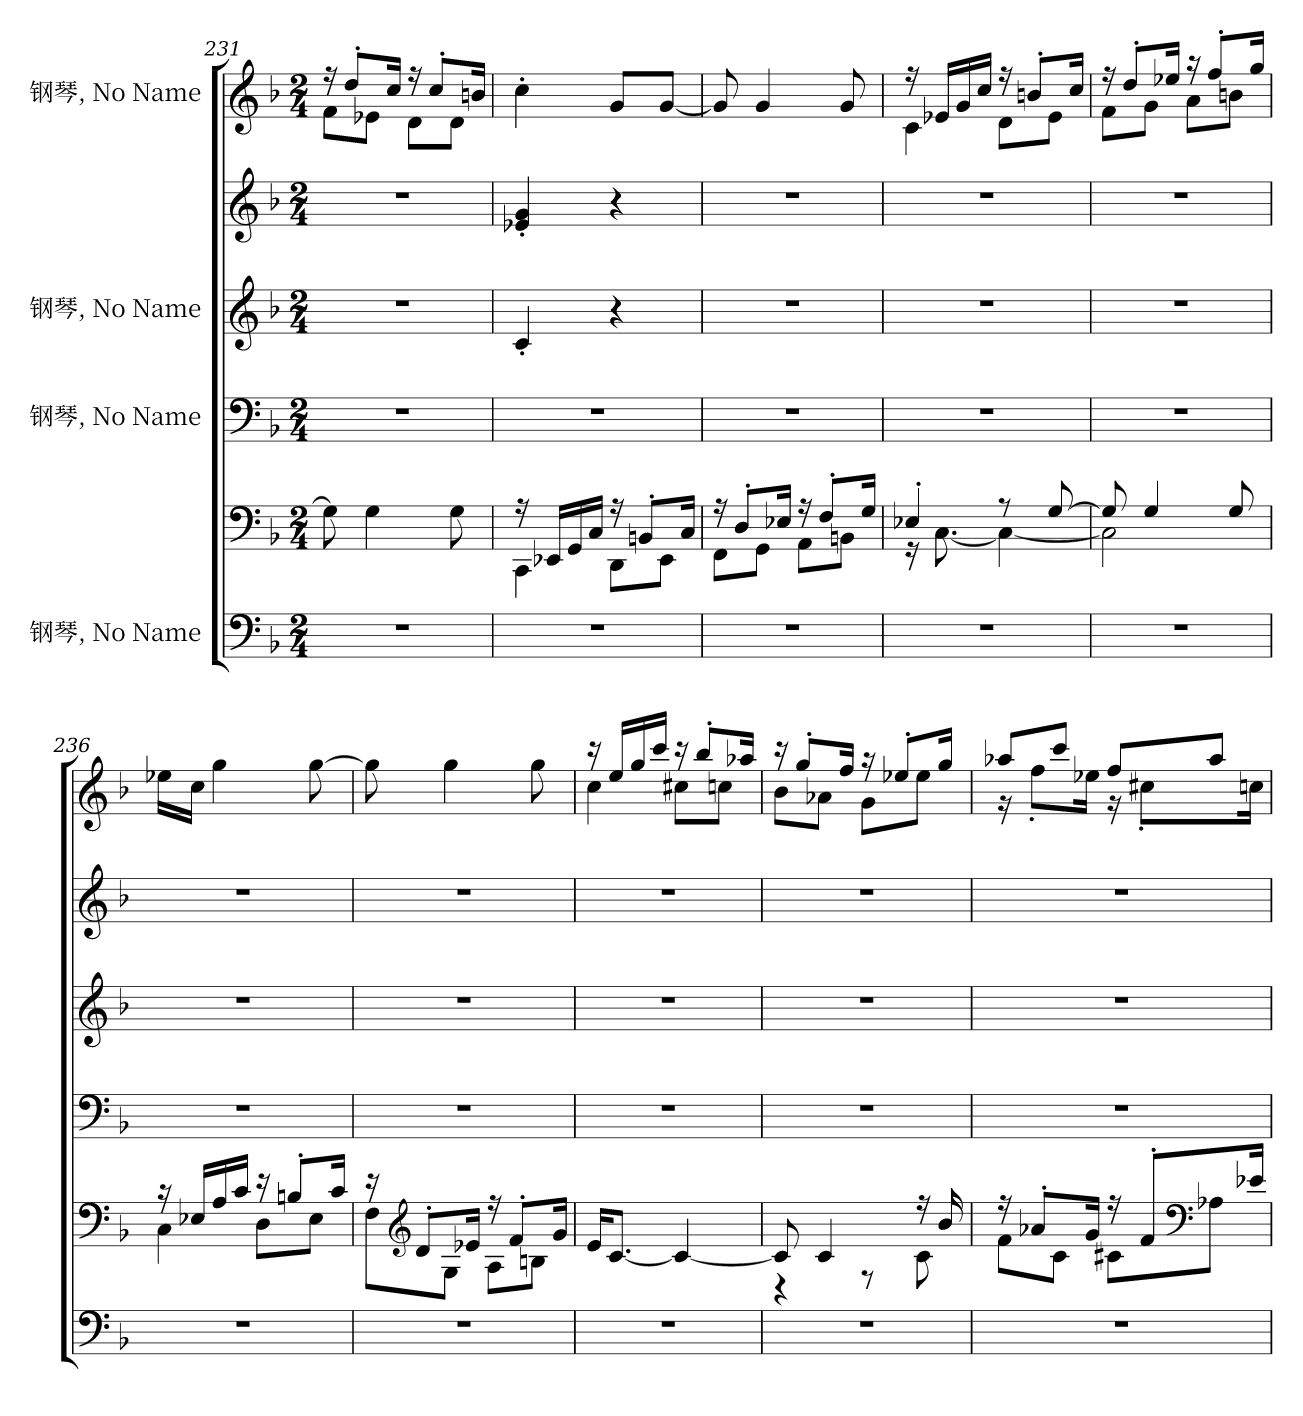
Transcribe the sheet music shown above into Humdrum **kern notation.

**kern	**kern	**kern	**kern	**kern	**kern
*part4	*part4	*part3	*part2	*part2	*part1
*staff6	*staff5	*staff4	*staff3	*staff2	*staff1
*I"钢琴, No Name	*	*I"钢琴, No Name	*I"钢琴, No Name	*	*I"钢琴, No Name
*clefF4	*clefF4	*clefF4	*clefG2	*clefG2	*clefG2
*k[b-]	*k[b-]	*k[b-]	*k[b-]	*k[b-]	*k[b-]
*M2/4	*M2/4	*M2/4	*M2/4	*M2/4	*M2/4
=231	=231	=231	=231	=231	=231
*	*	*	*	*	*^
2r	8G\]	2r	2r	2r	16r	8f\L
.	.	.	.	.	8dd'/L	.
.	4G\	.	.	.	.	8e-X\J
.	.	.	.	.	16cc/Jk	.
.	.	.	.	.	16r	8d\L
.	.	.	.	.	8cc'/L	.
.	8G\	.	.	.	.	8d\J
*	*	*	*	*	*MM109	*
.	.	.	.	.	16bn/Jk	.
*	*	*	*	*	*v	*v
!!LO:LB:g=z
=232	=232	=232	=232	=232	=232
*	*	*	*	*	*MM111
*	*^	*	*	*	*
2r	16r	4CC\	2r	4c'/	4e-X/' 4g/'	4cc'\
.	16EE-X/LL	.	.	.	.	.
.	16GG/	.	.	.	.	.
.	16C/JJ	.	.	.	.	.
.	16r	8DD\L	.	4r	4r	8g/L
.	8BBn'/L	.	.	.	.	.
.	.	8EE-\J	.	.	.	[8g/J
.	16C/Jk	.	.	.	.	.
=233	=233	=233	=233	=233	=233	=233
2r	16r	8FF\L	2r	2r	2r	8g/]
.	8D'/L	.	.	.	.	.
.	.	8GG\J	.	.	.	4g/
.	16E-X/Jk	.	.	.	.	.
.	16r	8AA\L	.	.	.	.
.	8F'/L	.	.	.	.	.
.	.	8BBn\J	.	.	.	8g/
.	16G/Jk	.	.	.	.	.
=234	=234	=234	=234	=234	=234	=234
*	*	*	*	*	*	*MM111
*	*	*	*	*	*	*^
2r	4E-X'/	16r	2r	2r	2r	16r	4c\
.	.	[8.C\	.	.	.	16e-X/LL	.
.	.	.	.	.	.	16g/	.
.	.	.	.	.	.	16cc/JJ	.
.	8r	4C\_	.	.	.	16r	8d\L
.	.	.	.	.	.	8bn'/L	.
.	[8G/	.	.	.	.	.	8e-\J
.	.	.	.	.	.	16cc/Jk	.
=235	=235	=235	=235	=235	=235	=235	=235
2r	8G/]	2C\]	2r	2r	2r	16r	8f\L
.	.	.	.	.	.	8dd'/L	.
.	4G/	.	.	.	.	.	8g\J
.	.	.	.	.	.	16ee-X/Jk	.
.	.	.	.	.	.	16r	8a\L
.	.	.	.	.	.	8ff'/L	.
.	8G/	.	.	.	.	.	8bn\J
*	*	*	*	*	*	*MM109	*
.	.	.	.	.	.	16gg/Jk	.
*	*	*	*	*	*	*v	*v
!!LO:PB:g=z
=236	=236	=236	=236	=236	=236	=236
*	*	*	*	*	*	*MM111
2r	16r	4C\	2r	2r	2r	16ee-X\LL
.	16E-X/LL	.	.	.	.	16cc\JJ
.	16A/	.	.	.	.	4gg\
.	16c/JJ	.	.	.	.	.
.	16r	8D\L	.	.	.	.
.	8Bn'/L	.	.	.	.	.
.	.	8E-\J	.	.	.	[8gg\
.	16c/Jk	.	.	.	.	.
=237	=237	=237	=237	=237	=237	=237
2r	16r	8F\L	2r	2r	2r	8gg\]
*	*clefG2	*	*	*	*	*
.	8d'/L	.	.	.	.	.
.	.	8G\J	.	.	.	4gg\
.	16e-X/Jk	.	.	.	.	.
.	16r	8A\L	.	.	.	.
.	8f'/L	.	.	.	.	.
.	.	8Bn\J	.	.	.	8gg\
.	16g/Jk	.	.	.	.	.
*	*v	*v	*	*	*	*
=238	=238	=238	=238	=238	=238
*	*	*	*	*	*MM111
*	*	*	*	*	*^
2r	16e/KL	2r	2r	2r	16r	4cc\
.	[8.c/J	.	.	.	16ee/LL	.
.	.	.	.	.	16gg/	.
.	.	.	.	.	16ccc/JJ	.
.	4c/_	.	.	.	16r	8cc#X\L
.	.	.	.	.	8bb-'/L	.
.	.	.	.	.	.	8ccn\J
.	.	.	.	.	16aa-X/Jk	.
!!LO:LB:g=z	!!
=239	=239	=239	=239	=239	=239	=239
*	*^	*	*	*	*	*
2r	8c/]	4r	2r	2r	2r	16r	8b-\L
.	.	.	.	.	.	8gg'/L	.
.	4c/	.	.	.	.	.	8a-X\J
.	.	.	.	.	.	16ff/Jk	.
.	.	8r	.	.	.	16r	8g\L
.	.	.	.	.	.	8ee-X'/L	.
*	*	*	*	*	*	*MM109	*
.	16r	8c\	.	.	.	.	8ee-\J
*	*	*	*	*	*	*MM107	*
.	16b-/	.	.	.	.	16gg/Jk	.
=240	=240	=240	=240	=240	=240	=240	=240
*	*	*	*	*	*	*MM111	*
2r	16r	8f\L	2r	2r	2r	8aa-X/L	16r
.	8a-X'/L	.	.	.	.	.	8ff'\L
.	.	8c\J	.	.	.	8ccc/J	.
.	16g/Jk	.	.	.	.	.	16ee-X\Jk
.	16r	8c#X\L	.	.	.	8ff/L	16r
.	8f'/L	.	.	.	.	.	8cc#X'\L
*	*clefF4	*	*	*	*	*	*
.	.	8A-X\J	.	.	.	8aa-/J	.
.	16e-X/Jk	.	.	.	.	.	16ccn\Jk
*	*v	*v	*	*	*	*v	*v
=	=	=	=	=	=
*-	*-	*-	*-	*-	*-
